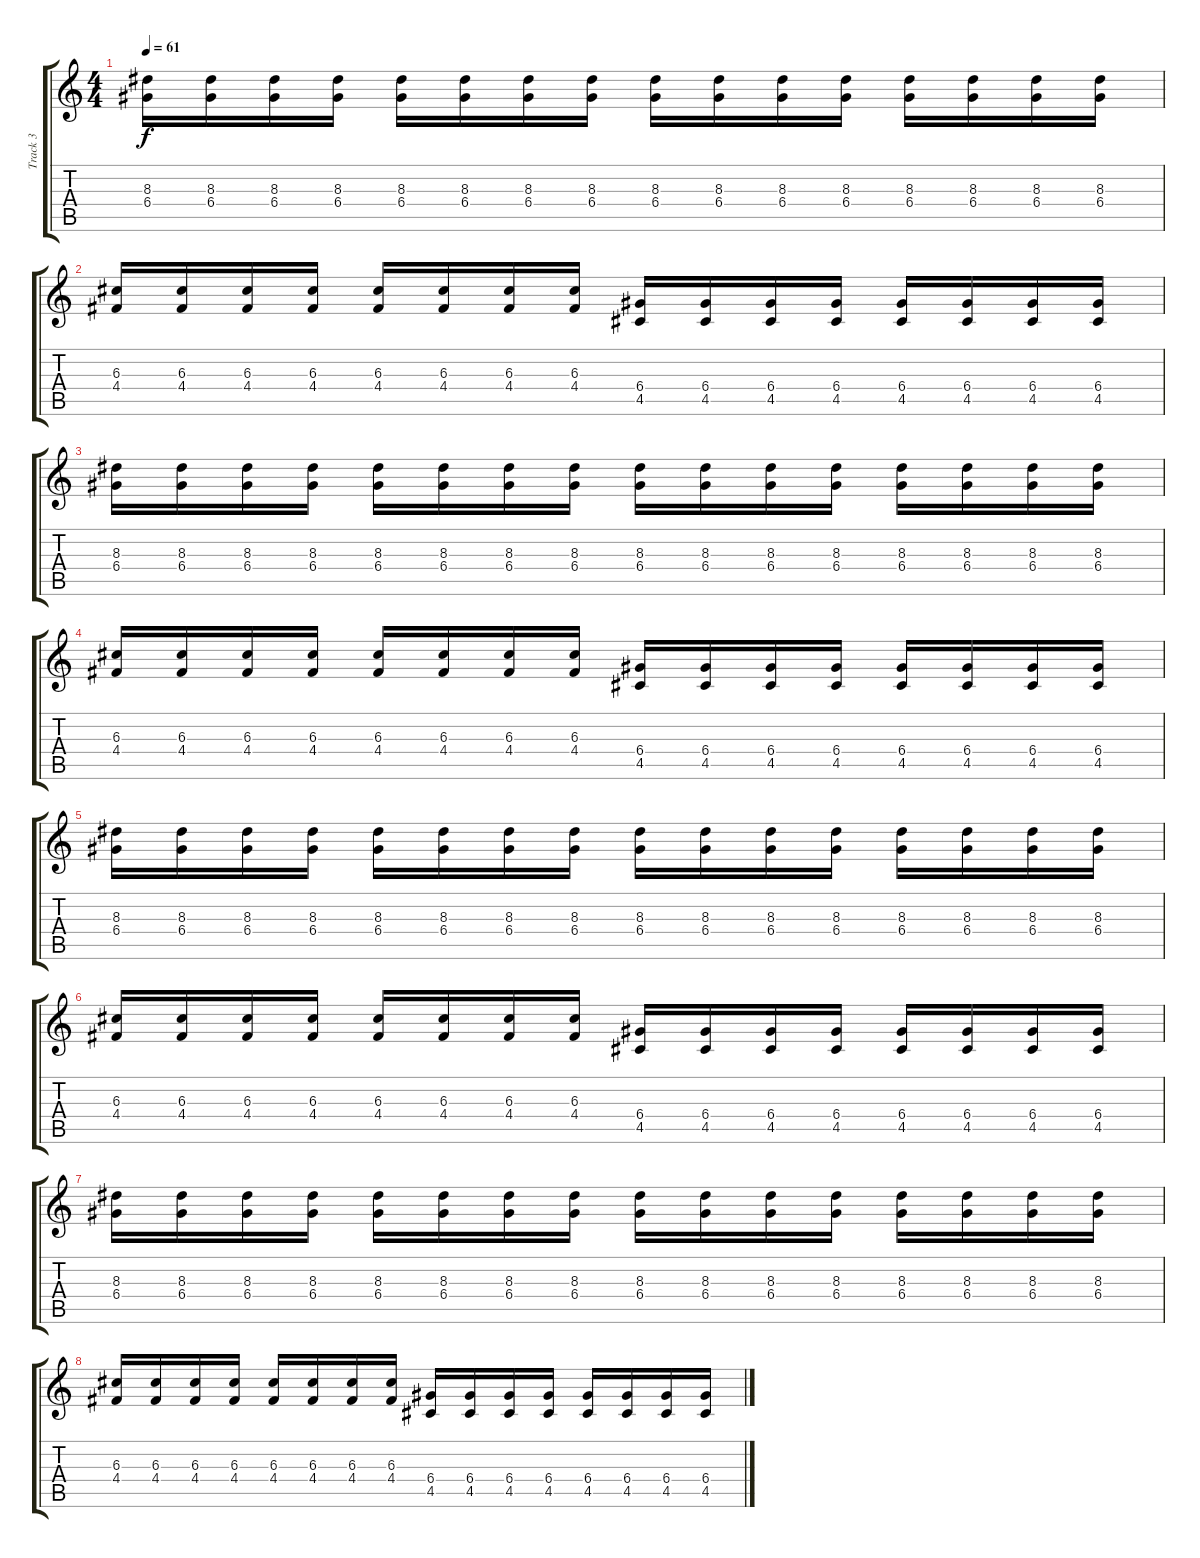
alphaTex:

\track ("Track 3" "Track 3") {instrument overdrivenguitar}
\staff {score tabs}
\tuning (E4 B3 G3 D3 A2 E2) {hide}
\ts (4 4)
\tempo 61
\clef g2
\ks c
(8.3 6.4).16{dy f} (8.3 6.4).16 (8.3 6.4).16 (8.3 6.4).16 (8.3 6.4).16 (8.3 6.4).16 (8.3 6.4).16 (8.3 6.4).16 (8.3 6.4).16 (8.3 6.4).16 (8.3 6.4).16 (8.3 6.4).16 (8.3 6.4).16 (8.3 6.4).16 (8.3 6.4).16 (8.3 6.4).16 |
(6.3 4.4).16 (6.3 4.4).16 (6.3 4.4).16 (6.3 4.4).16 (6.3 4.4).16 (6.3 4.4).16 (6.3 4.4).16 (6.3 4.4).16 (6.4 4.5).16 (6.4 4.5).16 (6.4 4.5).16 (6.4 4.5).16 (6.4 4.5).16 (6.4 4.5).16 (6.4 4.5).16 (6.4 4.5).16 |
(8.3 6.4).16 (8.3 6.4).16 (8.3 6.4).16 (8.3 6.4).16 (8.3 6.4).16 (8.3 6.4).16 (8.3 6.4).16 (8.3 6.4).16 (8.3 6.4).16 (8.3 6.4).16 (8.3 6.4).16 (8.3 6.4).16 (8.3 6.4).16 (8.3 6.4).16 (8.3 6.4).16 (8.3 6.4).16 |
(6.3 4.4).16 (6.3 4.4).16 (6.3 4.4).16 (6.3 4.4).16 (6.3 4.4).16 (6.3 4.4).16 (6.3 4.4).16 (6.3 4.4).16 (6.4 4.5).16 (6.4 4.5).16 (6.4 4.5).16 (6.4 4.5).16 (6.4 4.5).16 (6.4 4.5).16 (6.4 4.5).16 (6.4 4.5).16 |
(8.3 6.4).16 (8.3 6.4).16 (8.3 6.4).16 (8.3 6.4).16 (8.3 6.4).16 (8.3 6.4).16 (8.3 6.4).16 (8.3 6.4).16 (8.3 6.4).16 (8.3 6.4).16 (8.3 6.4).16 (8.3 6.4).16 (8.3 6.4).16 (8.3 6.4).16 (8.3 6.4).16 (8.3 6.4).16 |
(6.3 4.4).16 (6.3 4.4).16 (6.3 4.4).16 (6.3 4.4).16 (6.3 4.4).16 (6.3 4.4).16 (6.3 4.4).16 (6.3 4.4).16 (6.4 4.5).16 (6.4 4.5).16 (6.4 4.5).16 (6.4 4.5).16 (6.4 4.5).16 (6.4 4.5).16 (6.4 4.5).16 (6.4 4.5).16 |
(8.3 6.4).16 (8.3 6.4).16 (8.3 6.4).16 (8.3 6.4).16 (8.3 6.4).16 (8.3 6.4).16 (8.3 6.4).16 (8.3 6.4).16 (8.3 6.4).16 (8.3 6.4).16 (8.3 6.4).16 (8.3 6.4).16 (8.3 6.4).16 (8.3 6.4).16 (8.3 6.4).16 (8.3 6.4).16 |
(6.3 4.4).16 (6.3 4.4).16 (6.3 4.4).16 (6.3 4.4).16 (6.3 4.4).16 (6.3 4.4).16 (6.3 4.4).16 (6.3 4.4).16 (6.4 4.5).16 (6.4 4.5).16 (6.4 4.5).16 (6.4 4.5).16 (6.4 4.5).16 (6.4 4.5).16 (6.4 4.5).16 (6.4 4.5).16
